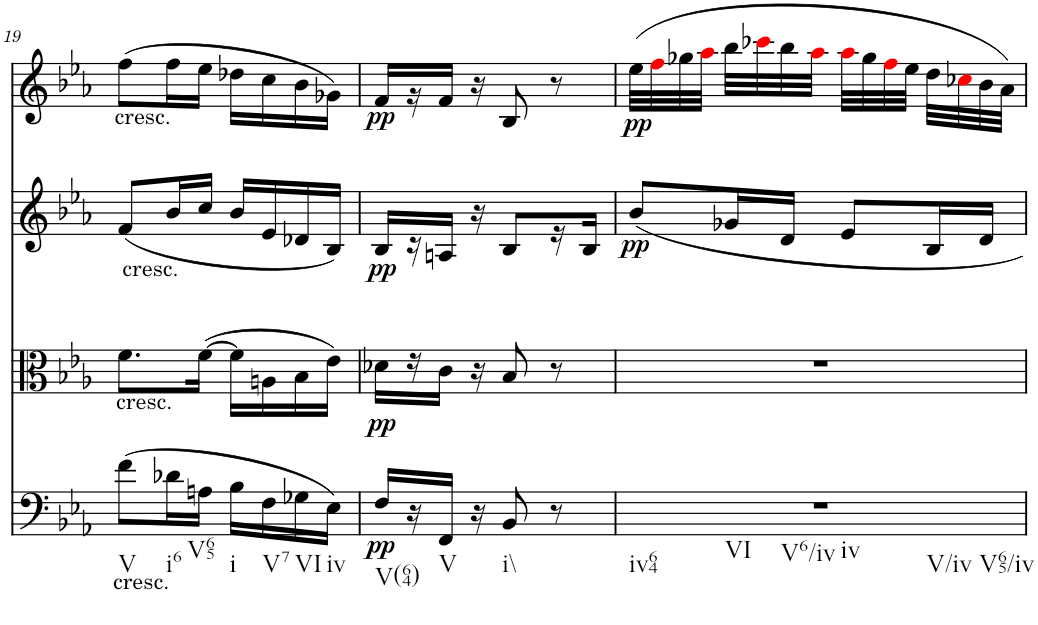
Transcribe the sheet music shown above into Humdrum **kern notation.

**kern	**dynam	**kern	**dynam	**kern	**dynam	**kern	**dynam
*part4	*part4	*part3	*part3	*part2	*part2	*part1	*part1
*staff4	*staff4	*staff3	*staff3	*staff2	*staff2	*staff1	*staff1
*I"Violoncello	*	*I"Viola	*	*I"Violin II	*	*I"Violin I	*
*I'Vc	*	*I'Vla	*	*I'Vln	*	*I'Vln	*
!!LO:PB:g=z
*clefF4	*	*clefC3	*	*clefG2	*	*clefG2	*
*k[b-e-a-]	*	*k[b-e-a-]	*	*k[b-e-a-]	*	*k[b-e-a-]	*
*E-:	*	*E-:	*	*E-:	*	*E-:	*
*M2/4	*	*M2/4	*	*M2/4	*	*M2/4	*
=19	=19	=19	=19	=19	=19	=19	=19
!	!	!	!	!	!	!LO:TX:b:t=cresc.	!
!	!	!	!	!LO:TX:b:t=cresc.	!	!	!
!	!	!LO:TX:b:t=cresc.	!	!	!	!	!
!LO:TX:b:t=cresc.	!	!	!	!	!	!	!
!LO:TX:b:t=V	!	!	!	!	!	!	!
(8f\L	.	8.f\L	.	(8f/L	.	(8ff\L	.
!LO:TX:b:t=i6	!	!	!	!	!	!	!
16d-X\L	.	.	.	16b-/L	.	16ff\L	.
!LO:TX:b:t=V65	!	!	!	!	!	!	!
16An\JJ	.	([16f\Jk	.	16cc/JJ	.	16ee-\JJ	.
!LO:TX:b:t=i	!	!	!	!	!	!	!
16B-\LL	.	16f\LL]	.	16b-/LL	.	16dd-X\LL	.
!LO:TX:b:t=V7	!	!	!	!	!	!	!
16F\	.	16An\	.	16e-/	.	16cc\	.
!LO:TX:b:t=VI	!	!	!	!	!	!	!
16G-X\	.	16B-\	.	16d-X/	.	16b-\	.
!LO:TX:b:t=iv	!	!	!	!	!	!	!
16E-\JJ)	.	16e-\JJ)	.	16B-/JJ)	.	16g-X\JJ)	.
=20	=20	=20	=20	=20	=20	=20	=20
!LO:TX:b:t=V(64)	!	!	!	!	!	!	!
!	!LO:DY:b	!	!LO:DY:b	!	!LO:DY:b	!	!LO:DY:b
16F/LL	pp	16d-X\LL	pp	16B-/LL	pp	16f/LL	pp
16r	.	16r	.	16r	.	16r	.
!LO:TX:b:t=V	!	!	!	!	!	!	!
16FF/JJ	.	16c\JJ	.	16An/JJ	.	16f/JJ	.
16r	.	16r	.	16r	.	16r	.
!LO:TX:b:t=i\\	!	!	!	!	!	!	!
8BB-/	.	8B-/	.	8B-/L	.	8B-/	.
8r	.	8r	.	16r	.	8r	.
.	.	.	.	16B-/JJ	.	.	.
=21	=21	=21	=21	=21	=21	=21	=21
!LO:TX:b:t=iv64	!	!	!	!	!	!	!
!LO:TX:b:t=VI	!	!	!	!	!	!	!
!LO:TX:b:t=V6/iv	!	!	!	!	!	!	!
!LO:TX:b:t=iv	!	!	!	!	!	!	!
!LO:TX:b:t=V/iv	!	!	!	!	!	!	!
!LO:TX:b:t=V65/iv	!	!	!	!	!	!	!
!	!	!	!	!	!LO:DY:b	!	!LO:DY:b
2r	.	2r	.	8b-/L	pp	(32ee-\LLL	pp
.	.	.	.	.	.	32ffi\	.
.	.	.	.	.	.	32gg-X\	.
.	.	.	.	.	.	32aa-i\JJJ	.
.	.	.	.	16g-X/L	.	32bb-\LLL	.
.	.	.	.	.	.	32ccc-Xi\	.
.	.	.	.	16d/JJ	.	32bb-\	.
.	.	.	.	.	.	32aa-i\JJJ	.
.	.	.	.	8e-/L	.	32aa-i\LLL	.
.	.	.	.	.	.	32gg-\	.
.	.	.	.	.	.	32ffi\	.
.	.	.	.	.	.	32ee-\JJJ	.
.	.	.	.	16B-/L	.	32dd\LLL	.
.	.	.	.	.	.	32cc-Xi\	.
.	.	.	.	16d/JJ	.	32b-\	.
.	.	.	.	.	.	32a-\JJJ)	.
=	=	=	=	=	=	=	=
*-	*-	*-	*-	*-	*-	*-	*-
